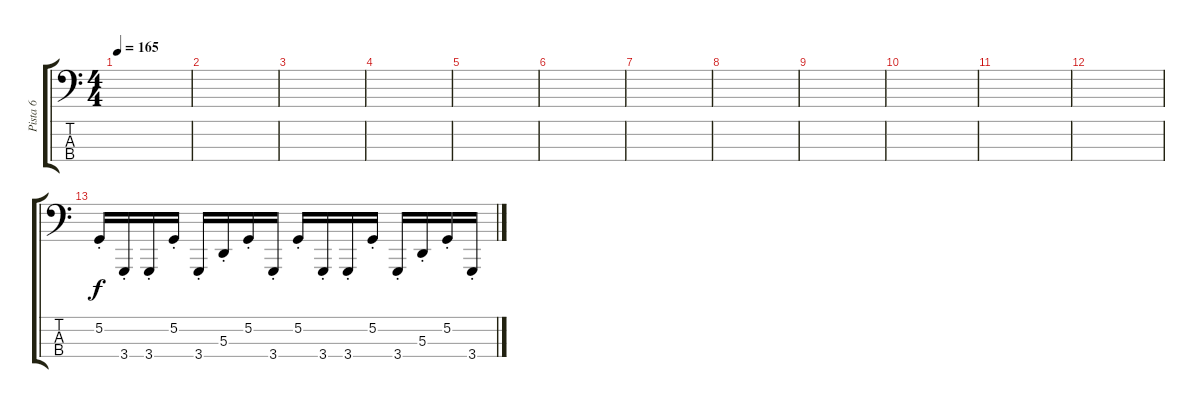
\track ("Pista 6" "Pista 6") {instrument lead8bassandlead}
\staff {score tabs}
\tuning (G2 D2 A1 E1) {hide}
\ts (4 4)
\tempo 165
\clef f4
\ks c
|
|
|
|
|
|
|
|
|
|
|
|
5.2{st}.16{dy f} 3.4{st}.16 3.4{st}.16 5.2{st}.16 3.4{st}.16 5.3{st}.16 5.2{st}.16 3.4{st}.16 5.2{st}.16 3.4{st}.16 3.4{st}.16 5.2{st}.16 3.4{st}.16 5.3{st}.16 5.2{st}.16 3.4{st}.16
